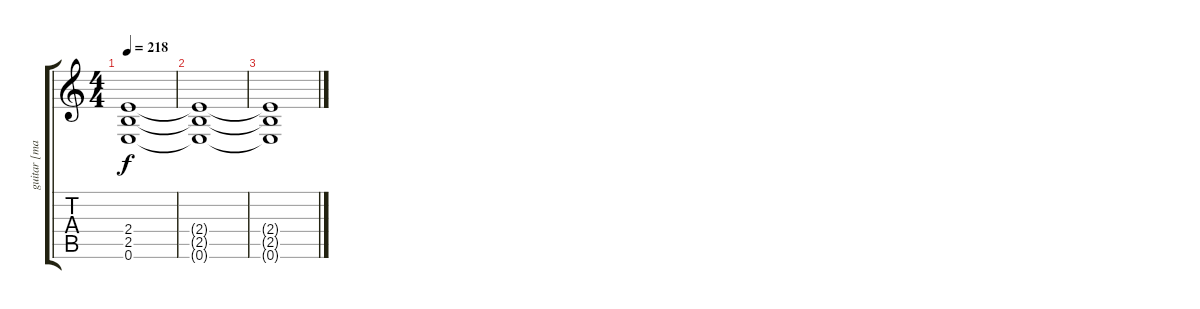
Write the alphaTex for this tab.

\track ("guitar [maneki]" "guitar [ma") {instrument distortionguitar}
\staff {score tabs}
\tuning (E4 B3 G3 D3 A2 E2) {hide}
\ts (4 4)
\tempo 218
\clef g2
\ks c
(2.4{t} 2.5{t} 0.6{t}).1{dy f} |
(2.4{t} 2.5{t} 0.6{t}).1 |
(2.4{t} 2.5{t} 0.6{t}).1
